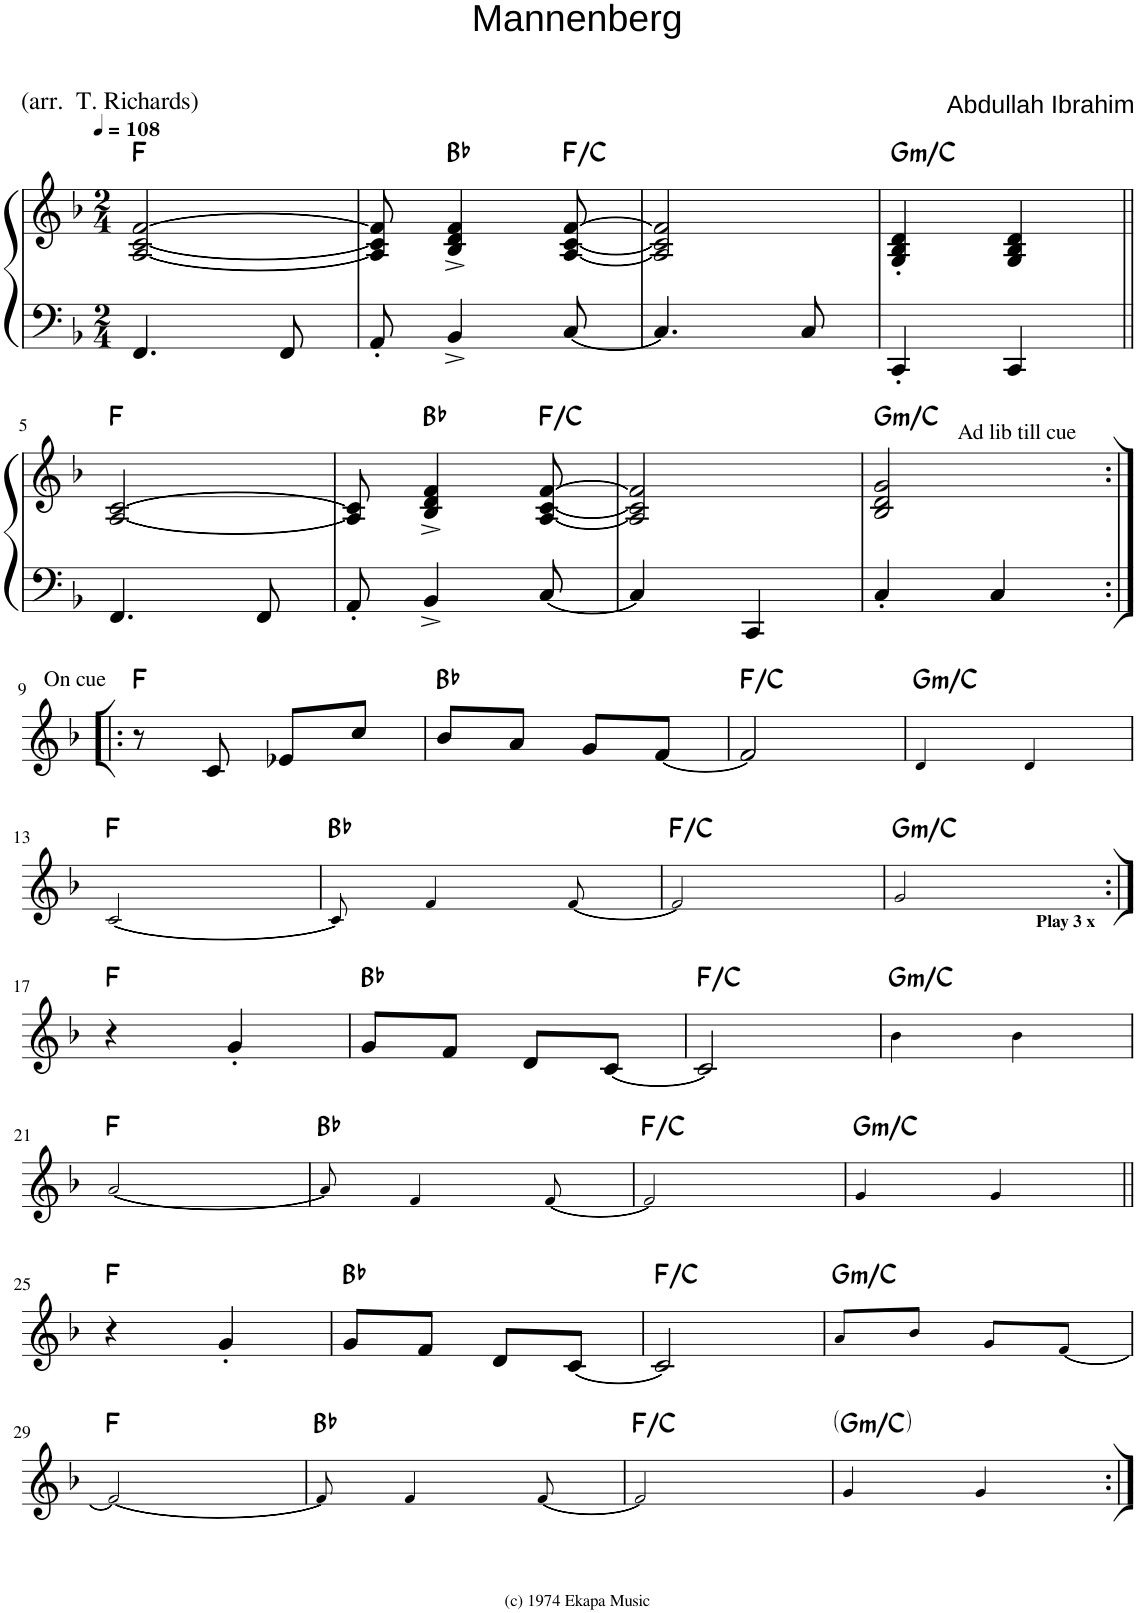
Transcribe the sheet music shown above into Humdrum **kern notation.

**kern	**kern	**harte
*part1	*part1	*part1
*staff2	*staff1	*
*I"Piano	*	*
*I'Pno.	*	*
*clefF4	*clefG2	*
*k[b-]	*k[b-]	*
*M2/4	*M2/4	*
*MM108	*MM108	*
=1	=1	=1
4.FF/	[2A/ [2c/ [2f/	F:maj
8FF/	.	.
=2	=2	=2
8AA'/	8A/] 8c/] 8f/]	.
4BB-^/	4B-/^ 4d/^ 4f/^	Bb:maj
[8C/	[8A/ [8c/ [8f/	F:maj/5
=3	=3	=3
4.C/]	2A/] 2c/] 2f/]	.
8C/	.	.
=4	=4	=4
!	!	!LO:H:kt=m
4CC'/	4G/' 4B-/' 4d/'	G:min/4
4CC/	4G/ 4B-/ 4d/	.
!!LO:LB:g=z
=5||	=5||	=5||
4.FF/	[2A/ [2c/	F:maj
8FF/	.	.
=6	=6	=6
8AA'/	8A/] 8c/]	.
4BB-^/	4B-/^ 4d/^ 4f/^	Bb:maj
[8C/	[8A/ [8c/ [8f/	F:maj/5
=7	=7	=7
4C/]	2A/] 2c/] 2f/]	.
4CC/	.	.
=8	=8	=8
!	!LO:TX:a:t=Ad lib till cue	!LO:H:kt=m
4C'/	2B-/ 2d/ 2g/	G:min/4
4C/	.	.
!!LO:LB:g=z
=9:|!|:	=9:|!|:	=9:|!|:
!	!LO:TX:a:t=On cue	!
2r	8r	F:maj
.	8c/	.
.	8e-X/L	.
.	8cc/J	.
=10	=10	=10
2r	8b-/L	Bb:maj
.	8a/J	.
.	8g/L	.
.	[8f/J	.
=11	=11	=11
2r	2f/]	F:maj/5
=12	=12	=12
!	!	!LO:H:kt=m
2r	4d!/	G:min/4
.	4d!/	.
!!LO:LB:g=z
=13	=13	=13
2r	[2c!/	F:maj
=14	=14	=14
2r	8c!/]	Bb:maj
.	4f!/	.
.	[8f!/	.
=15	=15	=15
2r	2f!/]	F:maj/5
=16	=16	=16
!	!LO:TX:b:B:t=Play 3 x	!LO:H:kt=m
2r	2g!/	G:min/4
!!LO:LB:g=z
=17:|!	=17:|!	=17:|!
2r	4r	F:maj
.	4g'/	.
=18	=18	=18
2r	8g/L	Bb:maj
.	8f/J	.
.	8d/L	.
.	[8c/J	.
=19	=19	=19
2r	2c/]	F:maj/5
=20	=20	=20
!	!	!LO:H:kt=m
2r	4b-!\	G:min/4
.	4b-!\	.
!!LO:LB:g=z
=21	=21	=21
2r	[2a!/	F:maj
=22	=22	=22
2r	8a!/]	Bb:maj
.	4f!/	.
.	[8f!/	.
=23	=23	=23
2r	2f!/]	F:maj/5
=24	=24	=24
!	!	!LO:H:kt=m
2r	4g!/	G:min/4
.	4g!/	.
!!LO:LB:g=z
=25||	=25||	=25||
2r	4r	F:maj
.	4g'/	.
=26	=26	=26
2r	8g/L	Bb:maj
.	8f/J	.
.	8d/L	.
.	[8c/J	.
=27	=27	=27
2r	2c/]	F:maj/5
=28	=28	=28
!	!	!LO:H:kt=m
2r	8a!/L	G:min/4
.	8b-!/J	.
.	8g!/L	.
.	[8f!/J	.
!!LO:LB:g=z
=29	=29	=29
2r	2f!/_	F:maj
=30	=30	=30
2r	8f!/]	Bb:maj
.	4f!/	.
.	[8f!/	.
=31	=31	=31
2r	2f!/]	F:maj/5
=32	=32	=32
!	!	!LO:H:kt=m
2r	4g!/	G:min/4
.	4g!/	.
=:|!	=:|!	=:|!
*-	*-	*-
